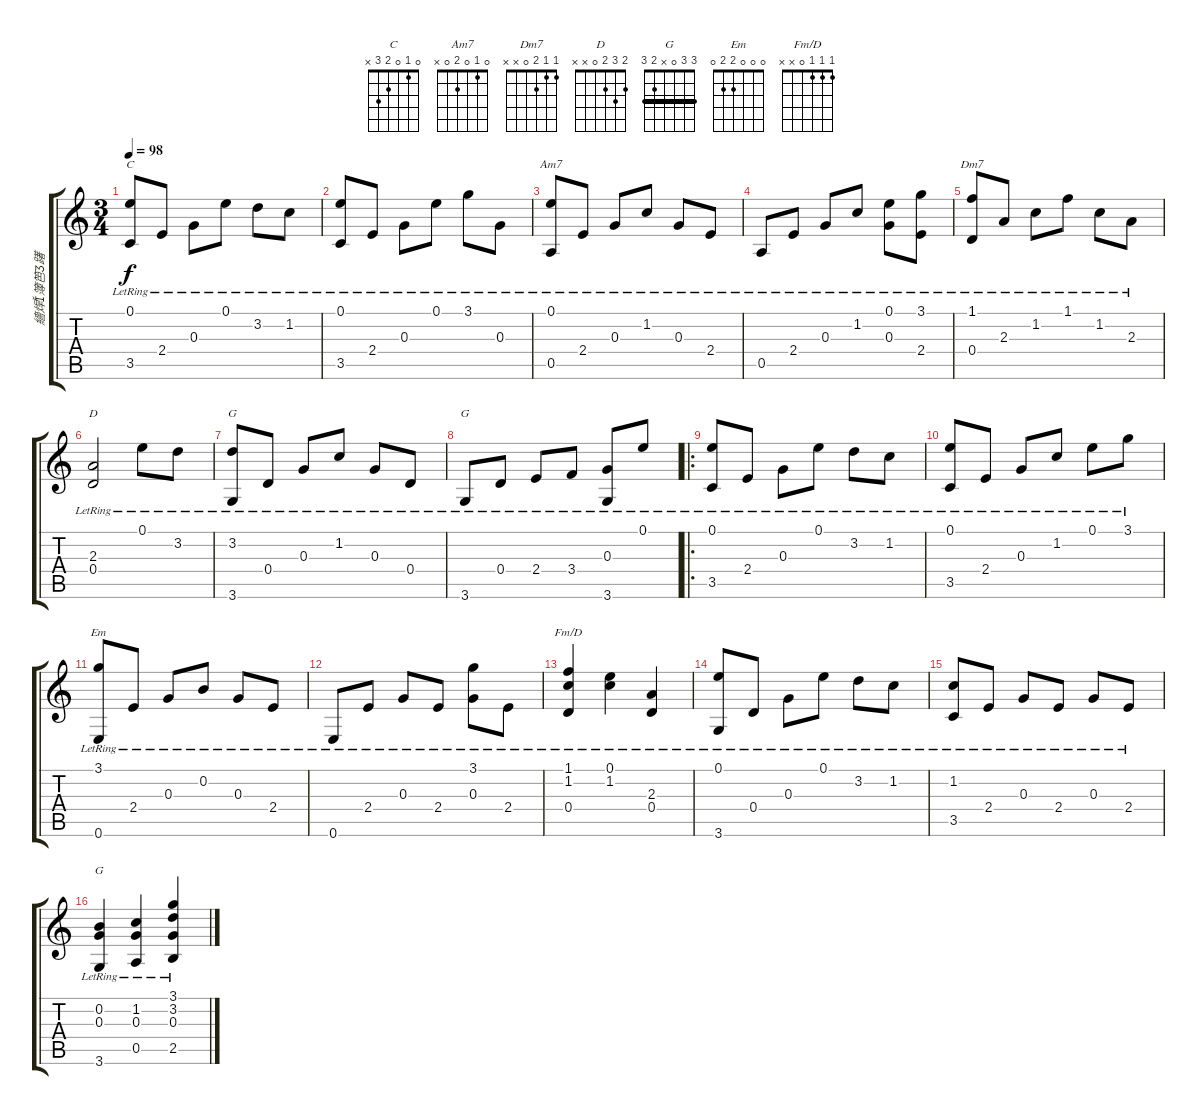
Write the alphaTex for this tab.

\track ("繬焊簿笆躇" "繬焊簿笆躇") {instrument acousticguitarnylon}
\staff {score tabs}
\tuning (E4 B3 G3 D3 A2 E2) {hide}
\chord ("C" 0 1 0 2 3 x)
\chord ("Am7" 0 1 0 2 0 x)
\chord ("Dm7" 1 1 2 0 x x)
\chord ("D" 2 3 2 0 x x)
\chord ("G" x 3 0 0 2 3)
\chord ("G" 3 0 0 0 2 3)
\chord ("Em" 0 0 0 2 2 0)
\chord ("Fm/D" 1 1 1 0 x x)
\chord ("G" 3 3 0 x 2 3) {barre 3}
\ts (3 4)
\tempo 98
\clef g2
\ks c
(0.1{lr} 3.5{lr}).8{ch "C" dy f} 2.4{lr}.8 0.3{lr}.8 0.1{lr}.8 3.2{lr}.8 1.2{lr}.8 |
(0.1{lr} 3.5{lr}).8 2.4{lr}.8 0.3{lr}.8 0.1{lr}.8 3.1{lr}.8 0.3{lr}.8 |
(0.1{lr} 0.5{lr}).8{ch "Am7"} 2.4{lr}.8 0.3{lr}.8 1.2{lr}.8 0.3{lr}.8 2.4{lr}.8 |
0.5{lr}.8 2.4{lr}.8 0.3{lr}.8 1.2{lr}.8 (0.1{lr} 0.3{lr}).8 (3.1{lr} 2.4{lr}).8 |
(1.1{lr} 0.4{lr}).8{ch "Dm7"} 2.3{lr}.8 1.2{lr}.8 1.1{lr}.8 1.2{lr}.8 2.3{lr}.8 |
(2.3{lr} 0.4{lr}).2{ch "D"} 0.1{lr}.8 3.2{lr}.8 |
(3.2{lr} 3.6{lr}).8{ch "G"} 0.4{lr}.8 0.3{lr}.8 1.2{lr}.8 0.3{lr}.8 0.4{lr}.8 |
3.6{lr}.8{ch "G"} 0.4{lr}.8 2.4{lr}.8 3.4{lr}.8 (0.3{lr} 3.6{lr}).8 0.1{lr}.8 |
\ro
(0.1{lr} 3.5{lr}).8 2.4{lr}.8 0.3{lr}.8 0.1{lr}.8 3.2{lr}.8 1.2{lr}.8 |
(0.1{lr} 3.5{lr}).8 2.4{lr}.8 0.3{lr}.8 1.2{lr}.8 0.1{lr}.8 3.1{lr}.8 |
(3.1{lr} 0.6{lr}).8{ch "Em"} 2.4{lr}.8 0.3{lr}.8 0.2{lr}.8 0.3{lr}.8 2.4{lr}.8 |
0.6{lr}.8 2.4{lr}.8 0.3{lr}.8 2.4{lr}.8 (3.1{lr} 0.3{lr}).8 2.4{lr}.8 |
(1.1{lr} 1.2{lr} 0.4{lr}).4{ch "Fm/D"} (0.1{lr} 1.2{lr}).4 (2.3{lr} 0.4{lr}).4 |
(0.1{lr} 3.6{lr}).8 0.4{lr}.8 0.3{lr}.8 0.1{lr}.8 3.2{lr}.8 1.2{lr}.8 |
(1.2{lr} 3.5{lr}).8 2.4{lr}.8 0.3{lr}.8 2.4{lr}.8 0.3{lr}.8 2.4{lr}.8 |
(0.2{lr} 0.3{lr} 3.6{lr}).4{ch "G"} (1.2{lr} 0.3{lr} 0.5{lr}).4 (3.1{lr} 3.2{lr} 0.3{lr} 2.5{lr}).4
